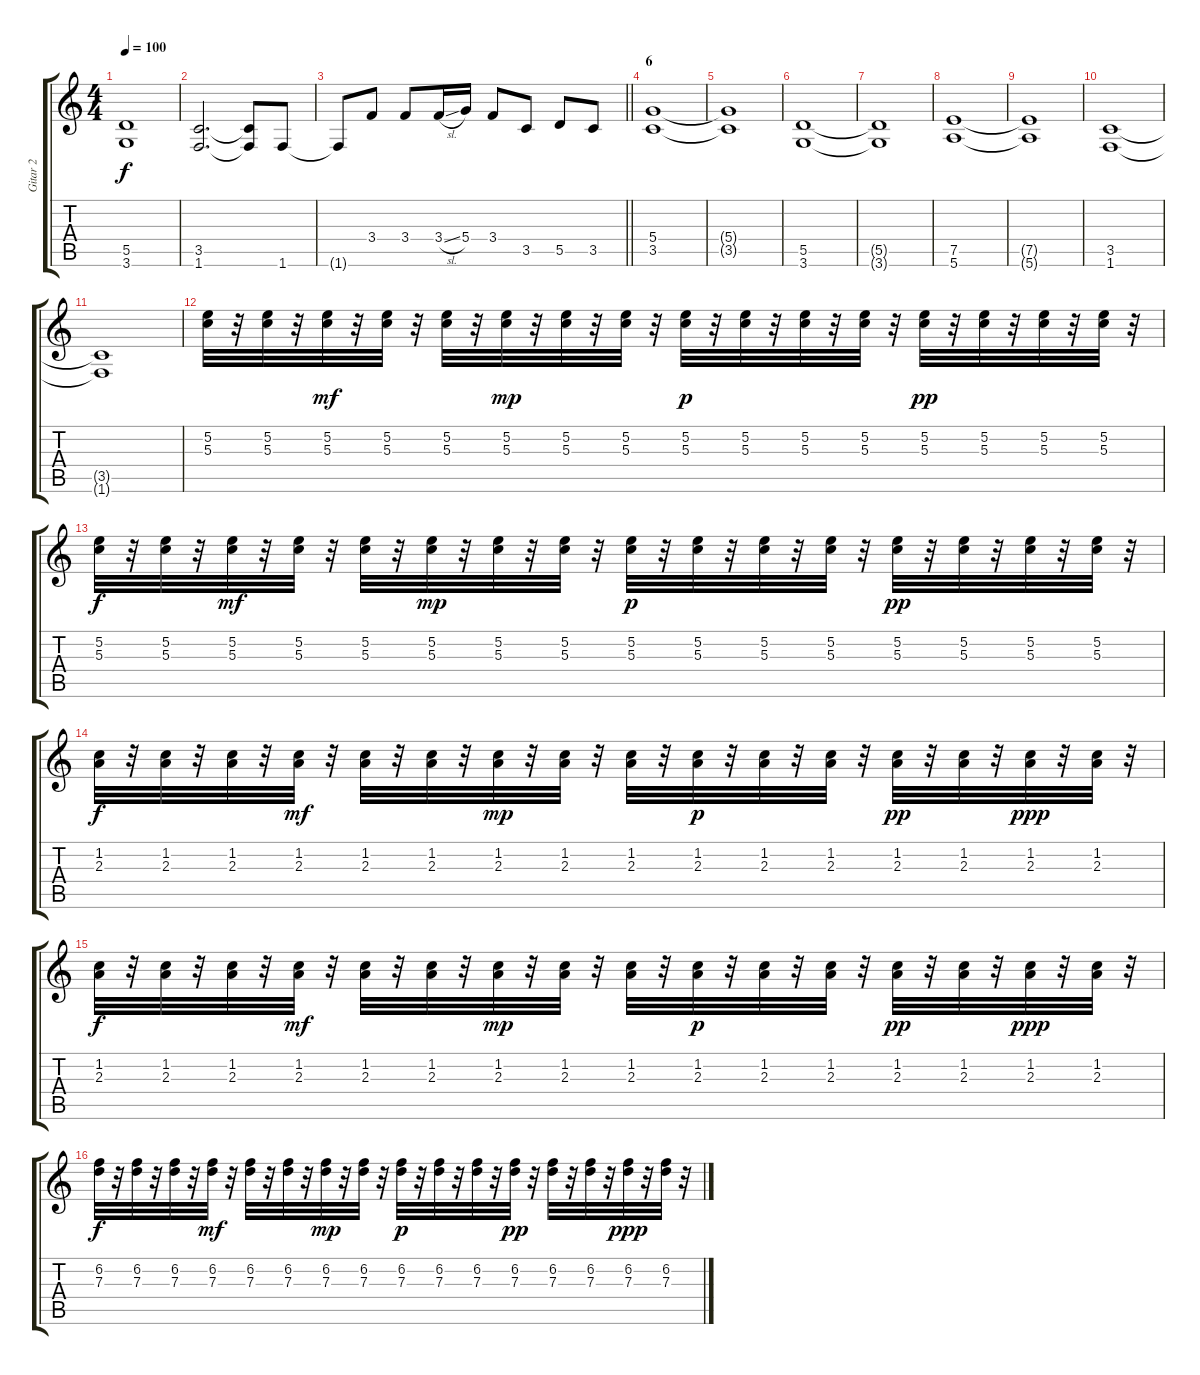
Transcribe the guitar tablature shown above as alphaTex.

\track ("Gitar 2" "Gitar 2") {instrument overdrivenguitar}
\staff {score tabs}
\tuning (E4 B3 G3 D3 A2 E2) {hide}
\ts (4 4)
\tempo 100
\clef g2
\ks c
(5.5 3.6).1{dy f} |
(3.5 1.6).2{d} (3.5{t} 1.6{t}).8 1.6.8 |
\barLineRight lightlight
1.6{t}.8 3.4.8 3.4.8 3.4{sl}.16 5.4.16 3.4.8 3.5.8 5.5.8 3.5.8 |
\section ("" "6")
(5.4 3.5).1 |
(5.4{t} 3.5{t}).1 |
(5.5 3.6).1 |
(5.5{t} 3.6{t}).1 |
(7.5 5.6).1 |
(7.5{t} 5.6{t}).1 |
(3.5 1.6).1 |
(3.5{t} 1.6{t}).1 |
(5.2 5.3).32 r.32 (5.2 5.3).32 r.32 (5.2 5.3).32{dy mf} r.32 (5.2 5.3).32 r.32 (5.2 5.3).32 r.32 (5.2 5.3).32{dy mp} r.32 (5.2 5.3).32 r.32 (5.2 5.3).32 r.32 (5.2 5.3).32{dy p} r.32 (5.2 5.3).32 r.32 (5.2 5.3).32 r.32 (5.2 5.3).32 r.32 (5.2 5.3).32{dy pp} r.32 (5.2 5.3).32 r.32 (5.2 5.3).32 r.32 (5.2 5.3).32 r.32 |
(5.2 5.3).32{dy f} r.32 (5.2 5.3).32 r.32 (5.2 5.3).32{dy mf} r.32 (5.2 5.3).32 r.32 (5.2 5.3).32 r.32 (5.2 5.3).32{dy mp} r.32 (5.2 5.3).32 r.32 (5.2 5.3).32 r.32 (5.2 5.3).32{dy p} r.32 (5.2 5.3).32 r.32 (5.2 5.3).32 r.32 (5.2 5.3).32 r.32 (5.2 5.3).32{dy pp} r.32 (5.2 5.3).32 r.32 (5.2 5.3).32 r.32 (5.2 5.3).32 r.32 |
(1.2 2.3).32{dy f} r.32 (1.2 2.3).32 r.32 (1.2 2.3).32 r.32 (1.2 2.3).32{dy mf} r.32 (1.2 2.3).32 r.32 (1.2 2.3).32 r.32 (1.2 2.3).32{dy mp} r.32 (1.2 2.3).32 r.32 (1.2 2.3).32 r.32 (1.2 2.3).32{dy p} r.32 (1.2 2.3).32 r.32 (1.2 2.3).32 r.32 (1.2 2.3).32{dy pp} r.32 (1.2 2.3).32 r.32 (1.2 2.3).32{dy ppp} r.32 (1.2 2.3).32 r.32 |
(1.2 2.3).32{dy f} r.32 (1.2 2.3).32 r.32 (1.2 2.3).32 r.32 (1.2 2.3).32{dy mf} r.32 (1.2 2.3).32 r.32 (1.2 2.3).32 r.32 (1.2 2.3).32{dy mp} r.32 (1.2 2.3).32 r.32 (1.2 2.3).32 r.32 (1.2 2.3).32{dy p} r.32 (1.2 2.3).32 r.32 (1.2 2.3).32 r.32 (1.2 2.3).32{dy pp} r.32 (1.2 2.3).32 r.32 (1.2 2.3).32{dy ppp} r.32 (1.2 2.3).32 r.32 |
(6.2 7.3).32{dy f} r.32 (6.2 7.3).32 r.32 (6.2 7.3).32 r.32 (6.2 7.3).32{dy mf} r.32 (6.2 7.3).32 r.32 (6.2 7.3).32 r.32 (6.2 7.3).32{dy mp} r.32 (6.2 7.3).32 r.32 (6.2 7.3).32{dy p} r.32 (6.2 7.3).32 r.32 (6.2 7.3).32 r.32 (6.2 7.3).32{dy pp} r.32 (6.2 7.3).32 r.32 (6.2 7.3).32 r.32 (6.2 7.3).32{dy ppp} r.32 (6.2 7.3).32 r.32
